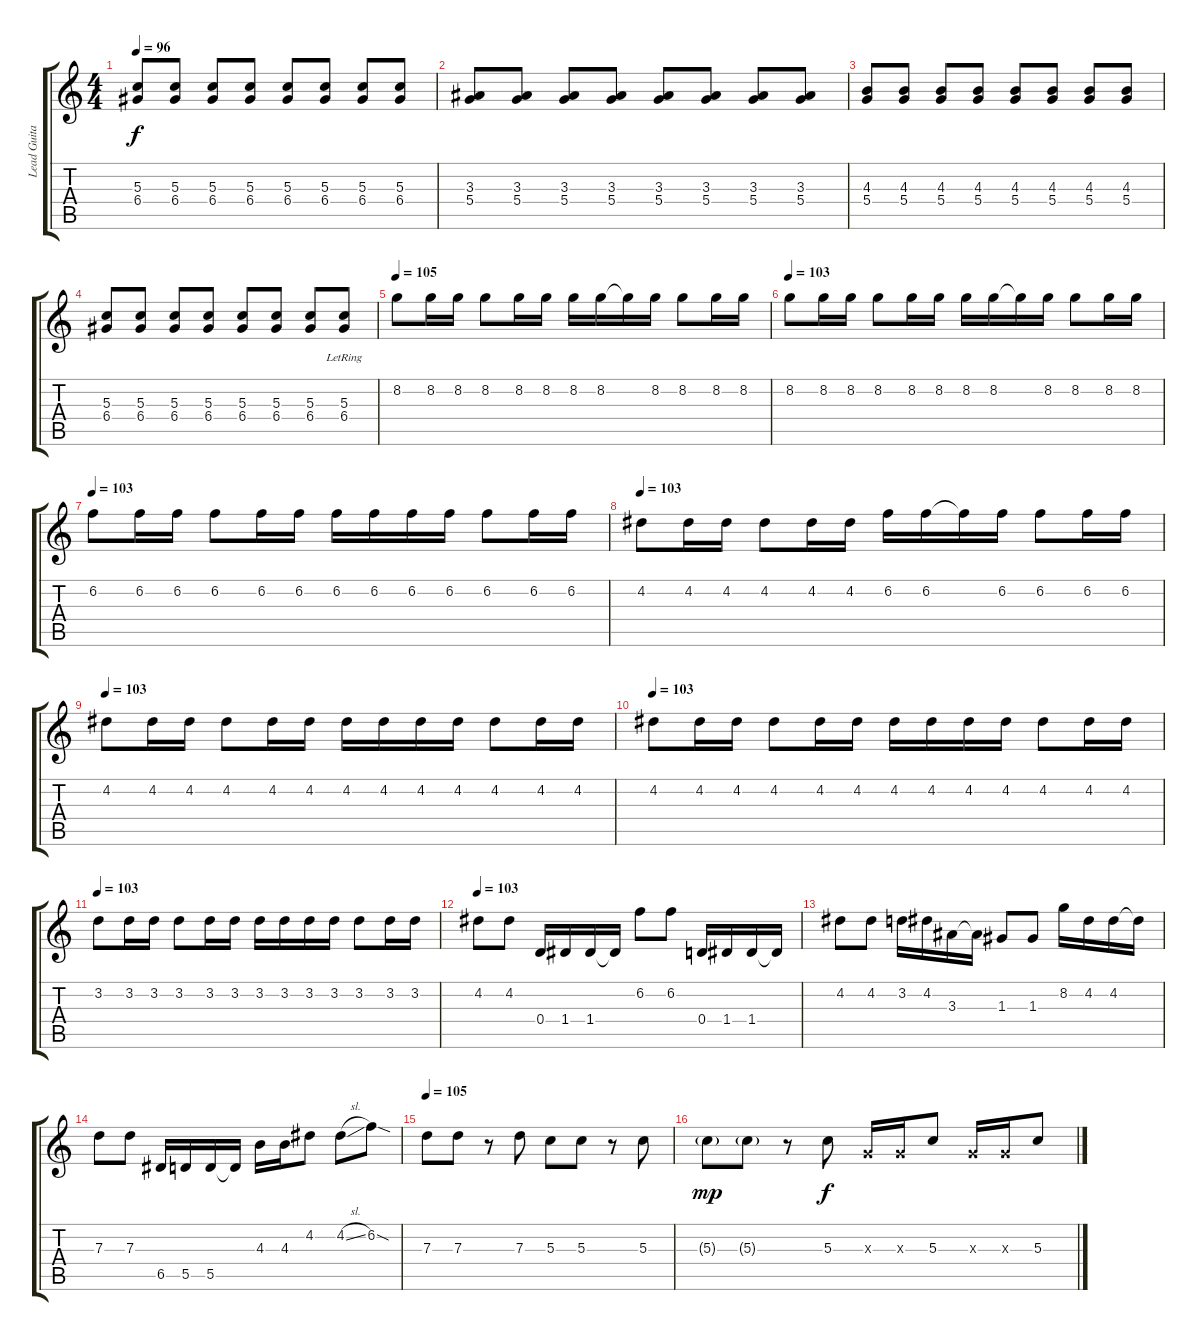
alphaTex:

\track ("Lead Guitar" "Lead Guita") {instrument acousticguitarnylon}
\staff {score tabs}
\tuning (E4 B3 G3 D3 A2 E2) {hide}
\ts (4 4)
\tempo 96
\clef g2
\ks c
(5.3 6.4).8{dy f} (5.3 6.4).8 (5.3 6.4).8 (5.3 6.4).8 (5.3 6.4).8 (5.3 6.4).8 (5.3 6.4).8 (5.3 6.4).8 |
(3.3 5.4).8 (3.3 5.4).8 (3.3 5.4).8 (3.3 5.4).8 (3.3 5.4).8 (3.3 5.4).8 (3.3 5.4).8 (3.3 5.4).8 |
(4.3 5.4).8 (4.3 5.4).8 (4.3 5.4).8 (4.3 5.4).8 (4.3 5.4).8 (4.3 5.4).8 (4.3 5.4).8 (4.3 5.4).8 |
(5.3 6.4).8 (5.3 6.4).8 (5.3 6.4).8 (5.3 6.4).8 (5.3 6.4).8 (5.3 6.4).8 (5.3 6.4).8 (5.3{lr} 6.4{lr}).8 |
\tempo 103
\tempo 105
8.2.8{volume 7 instrument distortionguitar} 8.2.16 8.2.16 8.2.8 8.2.16 8.2.16 8.2.16 8.2.16 8.2{t}.16 8.2.16 8.2.8 8.2.16 8.2.16 |
\tempo 103
8.2.8{instrument distortionguitar} 8.2.16 8.2.16 8.2.8 8.2.16 8.2.16 8.2.16 8.2.16 8.2{t}.16 8.2.16 8.2.8 8.2.16 8.2.16 |
\tempo 103
6.2.8{instrument distortionguitar} 6.2.16 6.2.16 6.2.8 6.2.16 6.2.16 6.2.16 6.2.16 6.2.16 6.2.16 6.2.8 6.2.16 6.2.16 |
\tempo 103
4.2.8{instrument distortionguitar} 4.2.16 4.2.16 4.2.8 4.2.16 4.2.16 6.2.16 6.2.16 6.2{t}.16 6.2.16 6.2.8 6.2.16 6.2.16 |
\tempo 103
4.2.8{volume 8 instrument distortionguitar} 4.2.16 4.2.16 4.2.8 4.2.16 4.2.16 4.2.16 4.2.16 4.2.16 4.2.16 4.2.8 4.2.16 4.2.16 |
\tempo 103
4.2.8{volume 8 instrument distortionguitar} 4.2.16 4.2.16 4.2.8 4.2.16 4.2.16 4.2.16 4.2.16 4.2.16 4.2.16 4.2.8 4.2.16 4.2.16 |
\tempo 103
3.2.8{volume 8 instrument distortionguitar} 3.2.16 3.2.16 3.2.8 3.2.16 3.2.16 3.2.16 3.2.16 3.2.16 3.2.16 3.2.8 3.2.16 3.2.16 |
\tempo 103
4.2.8{instrument distortionguitar} 4.2.8 0.4.16 1.4.16 1.4.16 1.4{t}.16 6.2.8 6.2.8 0.4.16 1.4.16 1.4.16 1.4{t}.16 |
4.2.8 4.2.8 3.2.16 4.2.16 3.3.16 3.3{t}.16 1.3.8 1.3.8 8.2.16 4.2.16 4.2.16 4.2{t}.16 |
7.3.8 7.3.8 6.5.16 5.5.16 5.5.16 5.5{t}.16 4.3.16 4.3.16 4.2.8 4.2{sl}.8 6.2{sod}.8 |
\tempo 105
7.3.8{instrument distortionguitar} 7.3.8 r.8 7.3.8 5.3.8 5.3.8 r.8 5.3.8 |
5.3{g}.8{dy mp} 5.3{g}.8 r.8 5.3.8{dy f} 0.3{x}.16 0.3{x}.16 5.3.8 0.3{x}.16 0.3{x}.16 5.3.8
